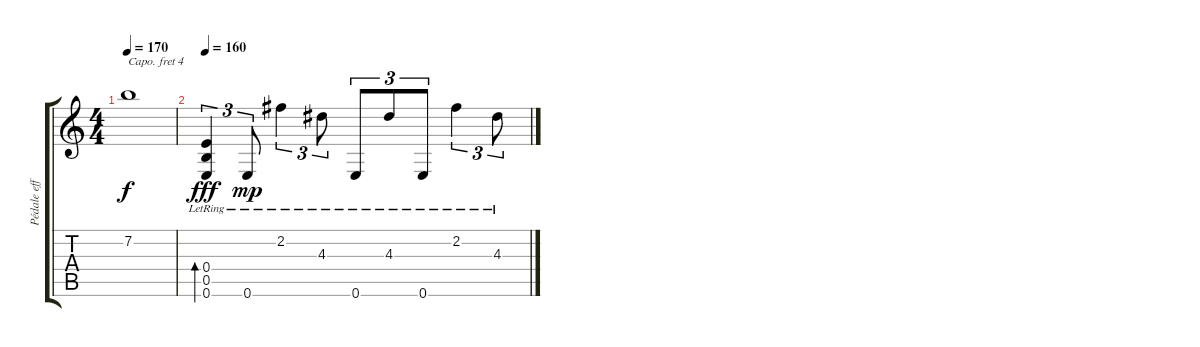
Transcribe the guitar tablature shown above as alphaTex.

\track ("Pédale effet" "Pédale eff") {instrument electricguitarjazz}
\staff {score tabs}
\capo 4
\tuning (E4 C4 G3 C3 G2 C2) {hide}
\ts (4 4)
\tempo 170
\clef g2
\ks c
7.2{t}.1{dy f} |
\tempo 160
(0.4{lr} 0.5{lr} 0.6{lr}).4{tu (3 2) bd 60 dy fff} 0.6{lr}.8{tu (3 2) dy mp volume 0} 2.2{lr}.4{tu (3 2)} 4.3{lr}.8{tu (3 2)} 0.6{lr}.8{tu (3 2)} 4.3{lr}.8{tu (3 2)} 0.6{lr}.8{tu (3 2)} 2.2{lr}.4{tu (3 2)} 4.3{lr}.8{tu (3 2)}
